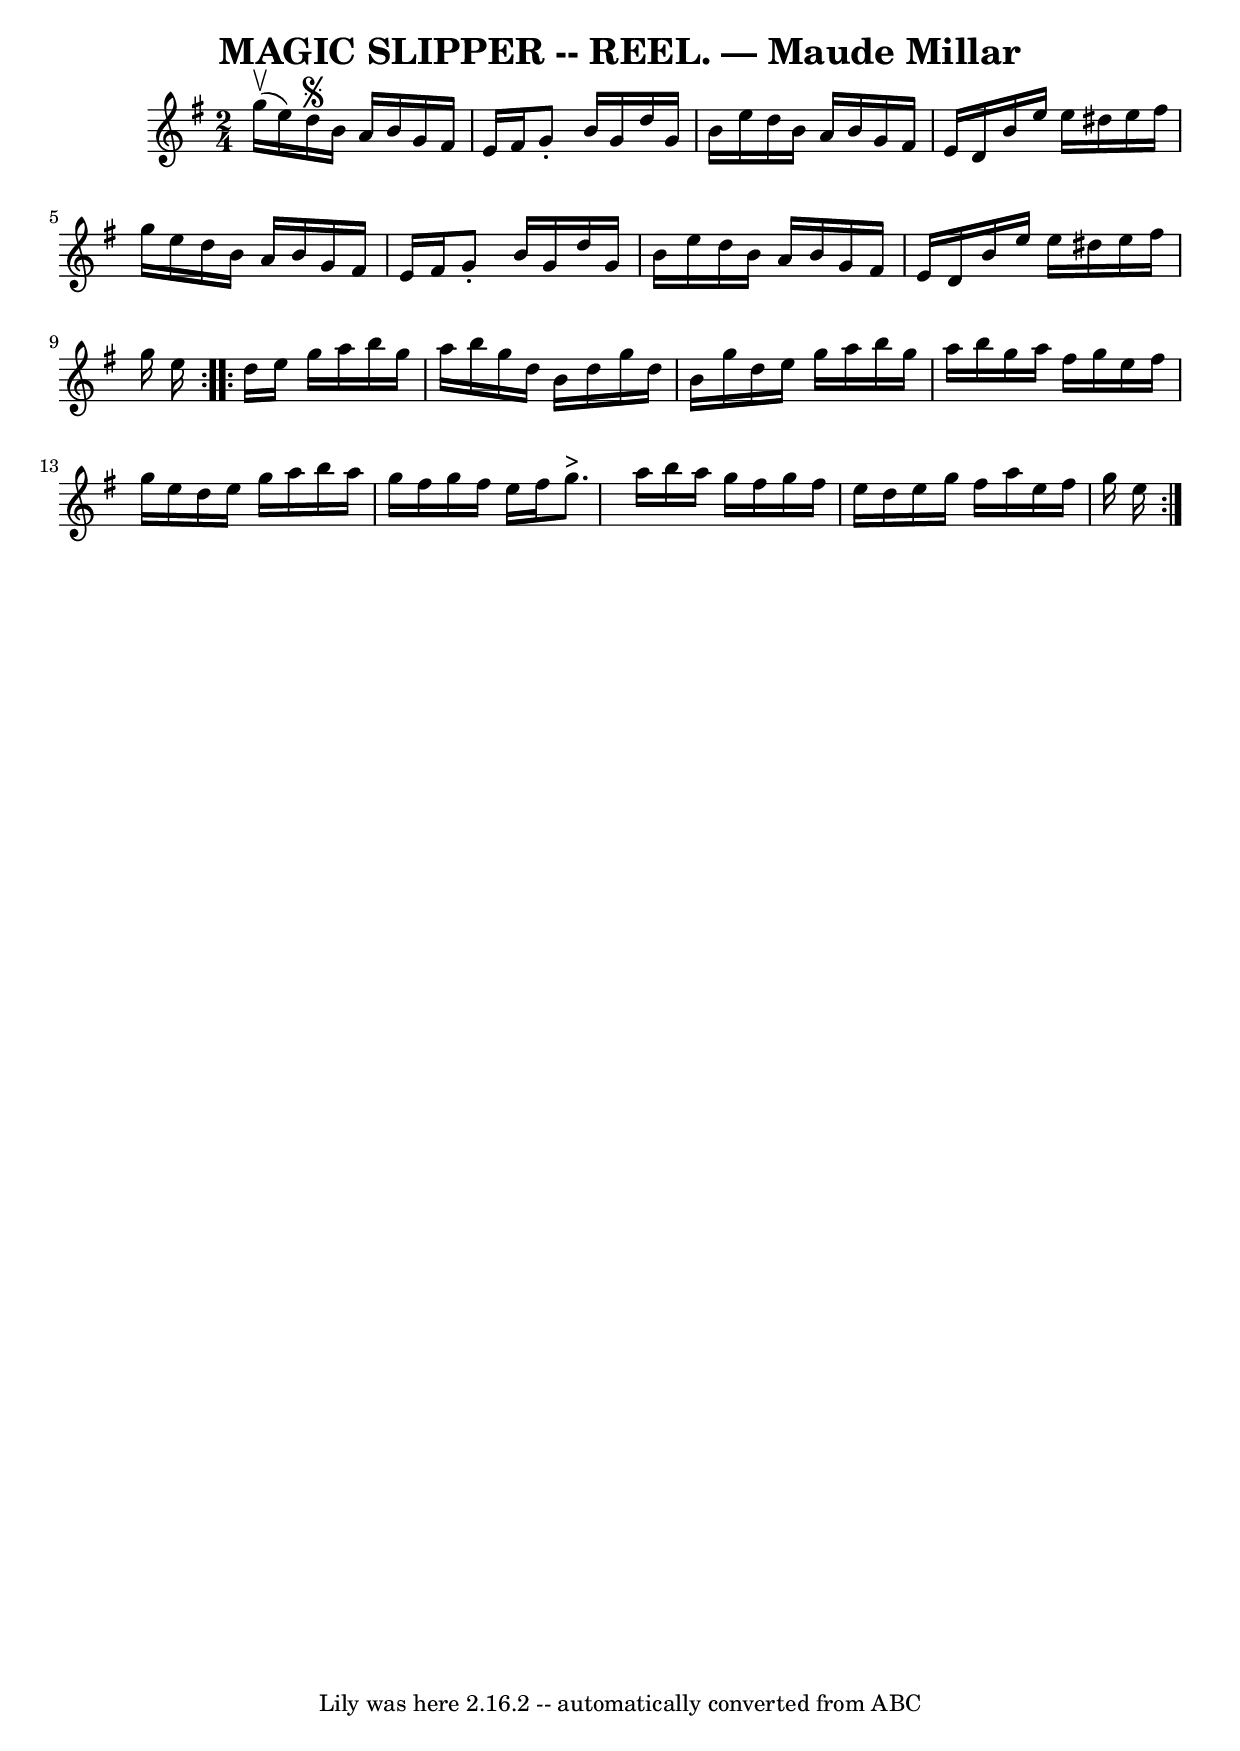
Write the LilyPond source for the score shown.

\version "2.16.2"
\include "Mammoth.ily"
\header {
  %% book = "Coles pg 30.1"
  crossRefNumber = "9"
  footnotes = "\\\\version of Maude Millar"
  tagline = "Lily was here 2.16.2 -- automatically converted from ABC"
  title = "MAGIC SLIPPER -- REEL. — Maude Millar"

}
voicedefault =  {



  \repeat volta 2 {

    \time 2/4 
    \key g \major
    g''16^\upbow(e''16)   |
    d''16^\segno 
    b'16 a'16 b'16 g'16 fis'16 e'16 fis'16  |
    g'8-.   
    b'16 g'16 d''16 g'16 b'16 e''16  |
    d''16 b'16    
    a'16 b'16 g'16 fis'16 e'16 d'16  |
    b'16 e''16    
    e''16 dis''16 e''16 fis''16 g''16 e''16  |
    d''16    
    b'16 a'16 b'16 g'16 fis'16 e'16 fis'16  |
    g'8-.   
    b'16 g'16 d''16 g'16 b'16 e''16  |
    d''16 b'16    
    a'16 b'16 g'16 fis'16 e'16 d'16  |
    b'16 e''16    
    e''16 dis''16 e''16 fis''16 g''16 e''16  
  }     
  \repeat volta 2 {
    
    d''16 e''16 g''16 a''16 b''16 g''16 a''16 b''16   |
    g''16 d''16 b'16 d''16 g''16 d''16 b'16 g''16   |
    d''16 e''16 g''16 a''16 b''16 g''16 a''16 b''16  |
    g''16 a''16 fis''16 g''16 e''16 fis''16 g''16    
    e''16  |
    d''16 e''16 g''16 a''16 b''16 a''16 g''16 
    fis''16  |
    g''16 fis''16 e''16 fis''16 g''8.^">"   
    a''16  |
    b''16 a''16 g''16 fis''16 g''16 fis''16    
    e''16 d''16  |
    e''16 g''16 fis''16 a''16 e''16    
    fis''16 g''16 e''16    
  }   

}

\score{
  <<

    \context Staff="default"
    {
      \voicedefault 
      
    }

  >>
  \layout {
    
  }
  \midi {
  }

}
